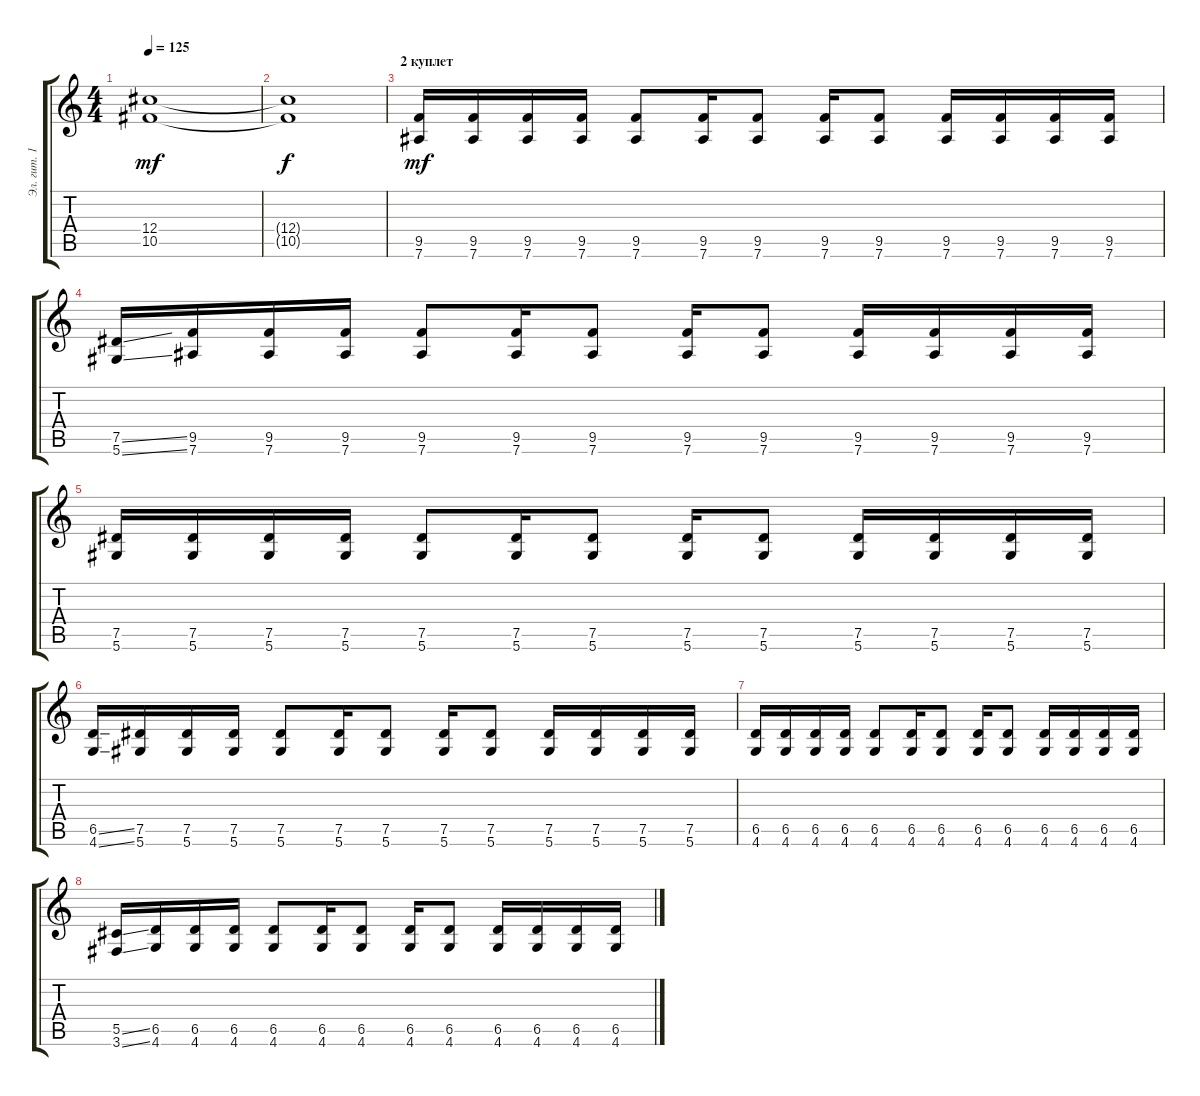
\track ("Эл. гит. 1" "Эл. гит. 1") {instrument distortionguitar}
\staff {score tabs}
\tuning (Eb4 Bb3 Gb3 Db3 Ab2 Eb2) {hide}
\ts (4 4)
\tempo 125
\clef g2
\ks c
(12.4 10.5).1{dy mf} |
(12.4{t} 10.5{t}).1{dy f} |
\section ("" "2 куплет")
(9.5 7.6).16{dy mf} (9.5 7.6).16 (9.5 7.6).16 (9.5 7.6).16 (9.5 7.6).8 (9.5 7.6).16 (9.5 7.6).8 (9.5 7.6).16 (9.5 7.6).8 (9.5 7.6).16 (9.5 7.6).16 (9.5 7.6).16 (9.5 7.6).16 |
(7.5{ss} 5.6{ss}).16 (9.5 7.6).16 (9.5 7.6).16 (9.5 7.6).16 (9.5 7.6).8 (9.5 7.6).16 (9.5 7.6).8 (9.5 7.6).16 (9.5 7.6).8 (9.5 7.6).16 (9.5 7.6).16 (9.5 7.6).16 (9.5 7.6).16 |
(7.5 5.6).16 (7.5 5.6).16 (7.5 5.6).16 (7.5 5.6).16 (7.5 5.6).8 (7.5 5.6).16 (7.5 5.6).8 (7.5 5.6).16 (7.5 5.6).8 (7.5 5.6).16 (7.5 5.6).16 (7.5 5.6).16 (7.5 5.6).16 |
(6.5{ss} 4.6{ss}).16 (7.5 5.6).16 (7.5 5.6).16 (7.5 5.6).16 (7.5 5.6).8 (7.5 5.6).16 (7.5 5.6).8 (7.5 5.6).16 (7.5 5.6).8 (7.5 5.6).16 (7.5 5.6).16 (7.5 5.6).16 (7.5 5.6).16 |
(6.5 4.6).16 (6.5 4.6).16 (6.5 4.6).16 (6.5 4.6).16 (6.5 4.6).8 (6.5 4.6).16 (6.5 4.6).8 (6.5 4.6).16 (6.5 4.6).8 (6.5 4.6).16 (6.5 4.6).16 (6.5 4.6).16 (6.5 4.6).16 |
(5.5{ss} 3.6{ss}).16 (6.5 4.6).16 (6.5 4.6).16 (6.5 4.6).16 (6.5 4.6).8 (6.5 4.6).16 (6.5 4.6).8 (6.5 4.6).16 (6.5 4.6).8 (6.5 4.6).16 (6.5 4.6).16 (6.5 4.6).16 (6.5 4.6).16
